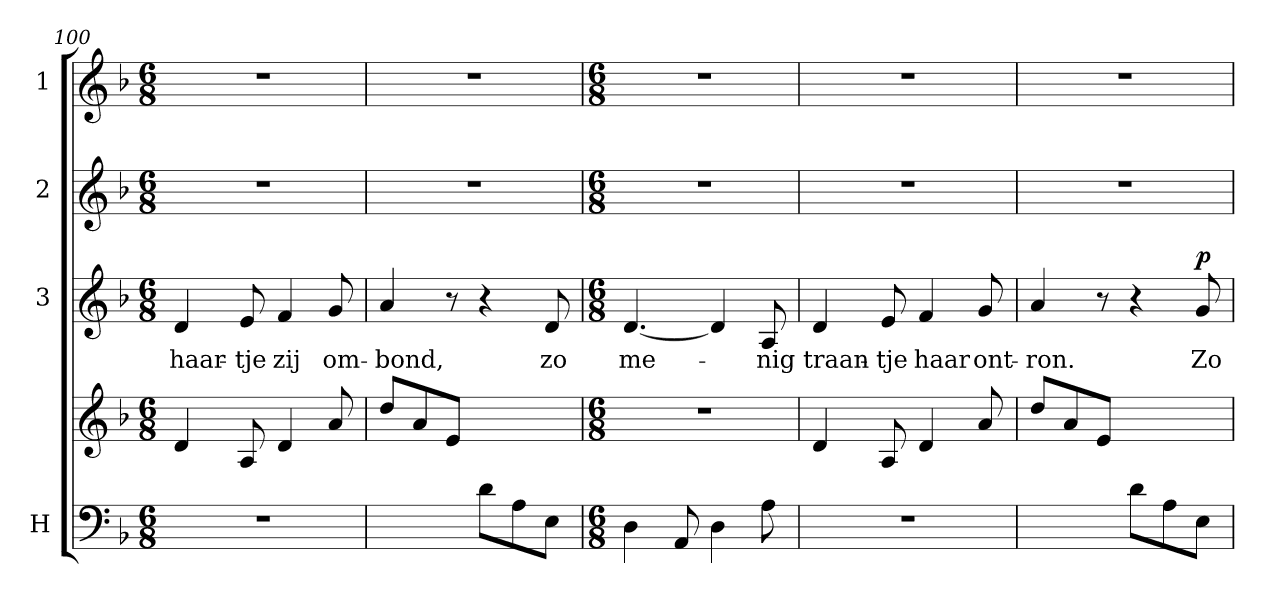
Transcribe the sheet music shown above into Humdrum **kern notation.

**kern	**kern	**kern	**text	**dynam	**kern	**kern
*part4	*part4	*part3	*part3	*part3	*part2	*part1
*staff5	*staff4	*staff3	*staff3	*staff3	*staff2	*staff1
*I"H	*	*I"3	*	*	*I"2	*I"1
*I'H	*	*	*	*	*	*
*clefF4	*clefG2	*clefG2	*	*	*clefG2	*clefG2
*k[b-]	*k[b-]	*k[b-]	*	*	*k[b-]	*k[b-]
*F:	*F:	*F:	*	*	*F:	*F:
*M6/8	*M6/8	*M6/8	*	*	*M6/8	*M6/8
=100	=100	=100	=100	=100	=100	=100
*	*^	*	*	*	*	*
!LO:N:vis=1	!	!LO:N:vis=1	!	!LO:LY:b	!	!LO:N:vis=1	!LO:N:vis=1
2.r	4d/	2.ryy	4d	haar-	.	2.r	2.r
!	!	!	!	!LO:LY:b	!	!	!
.	8A/	.	8e	-tje	.	.	.
!	!	!	!	!LO:LY:b	!	!	!
.	4d/	.	4f	zij	.	.	.
!	!	!	!	!LO:LY:b	!	!	!
.	8a/	.	8g	om-	.	.	.
=101	=101	=101	=101	=101	=101	=101	=101
!	!	!	!	!LO:LY:b	!	!LO:N:vis=1	!LO:N:vis=1
8ryy	8dd/L	4ryy	4a	-bond,	.	2.r	2.r
8ryy	8a/	.	.	.	.	.	.
8ryy	8e/J	8ryy	8r	.	.	.	.
8d\L	8ryy	4ryy	4r	.	.	.	.
8A\	8ryy	.	.	.	.	.	.
!	!	!	!	!LO:LY:b	!	!	!
8E\J	8ryy	8ryy	8d	zo	.	.	.
*	*v	*v	*	*	*	*	*
!!LO:LB:g=z
=102	=102	=102	=102	=102	=102	=102
*M6/8	*M6/8	*M6/8	*	*	*M6/8	*M6/8
*	*^	*	*	*	*	*
!	!LO:N:vis=1	!	!	!LO:LY:b	!	!LO:N:vis=1	!LO:N:vis=1
*	*v	*v	*	*	*	*	*
4D	2.r	[4.d	me-	.	2.r	2.r
8AA	.	.	.	.	.	.
4D	.	4d]	.	.	.	.
!	!	!	!LO:LY:b	!	!	!
8A	.	8A	-nig	.	.	.
=103	=103	=103	=103	=103	=103	=103
!LO:N:vis=1	!	!	!LO:LY:b	!	!LO:N:vis=1	!LO:N:vis=1
2.r	4d	4d	traan-	.	2.r	2.r
!	!	!	!LO:LY:b	!	!	!
.	8A	8e	-tje	.	.	.
!	!	!	!LO:LY:b	!	!	!
.	4d	4f	haar	.	.	.
!	!	!	!LO:LY:b	!	!	!
.	8a	8g	ont-	.	.	.
=104	=104	=104	=104	=104	=104	=104
!	!	!	!LO:LY:b	!	!LO:N:vis=1	!LO:N:vis=1
4.ryy	8ddL	4a	-ron.	.	2.r	2.r
.	8a	.	.	.	.	.
.	8eJ	8r	.	.	.	.
8dL	4.ryy	4r	.	.	.	.
8A	.	.	.	.	.	.
!	!	!	!LO:LY:b	!LO:DY:a	!	!
8EJ	.	8g	Zo	p	.	.
=	=	=	=	=	=	=
*-	*-	*-	*-	*-	*-	*-
